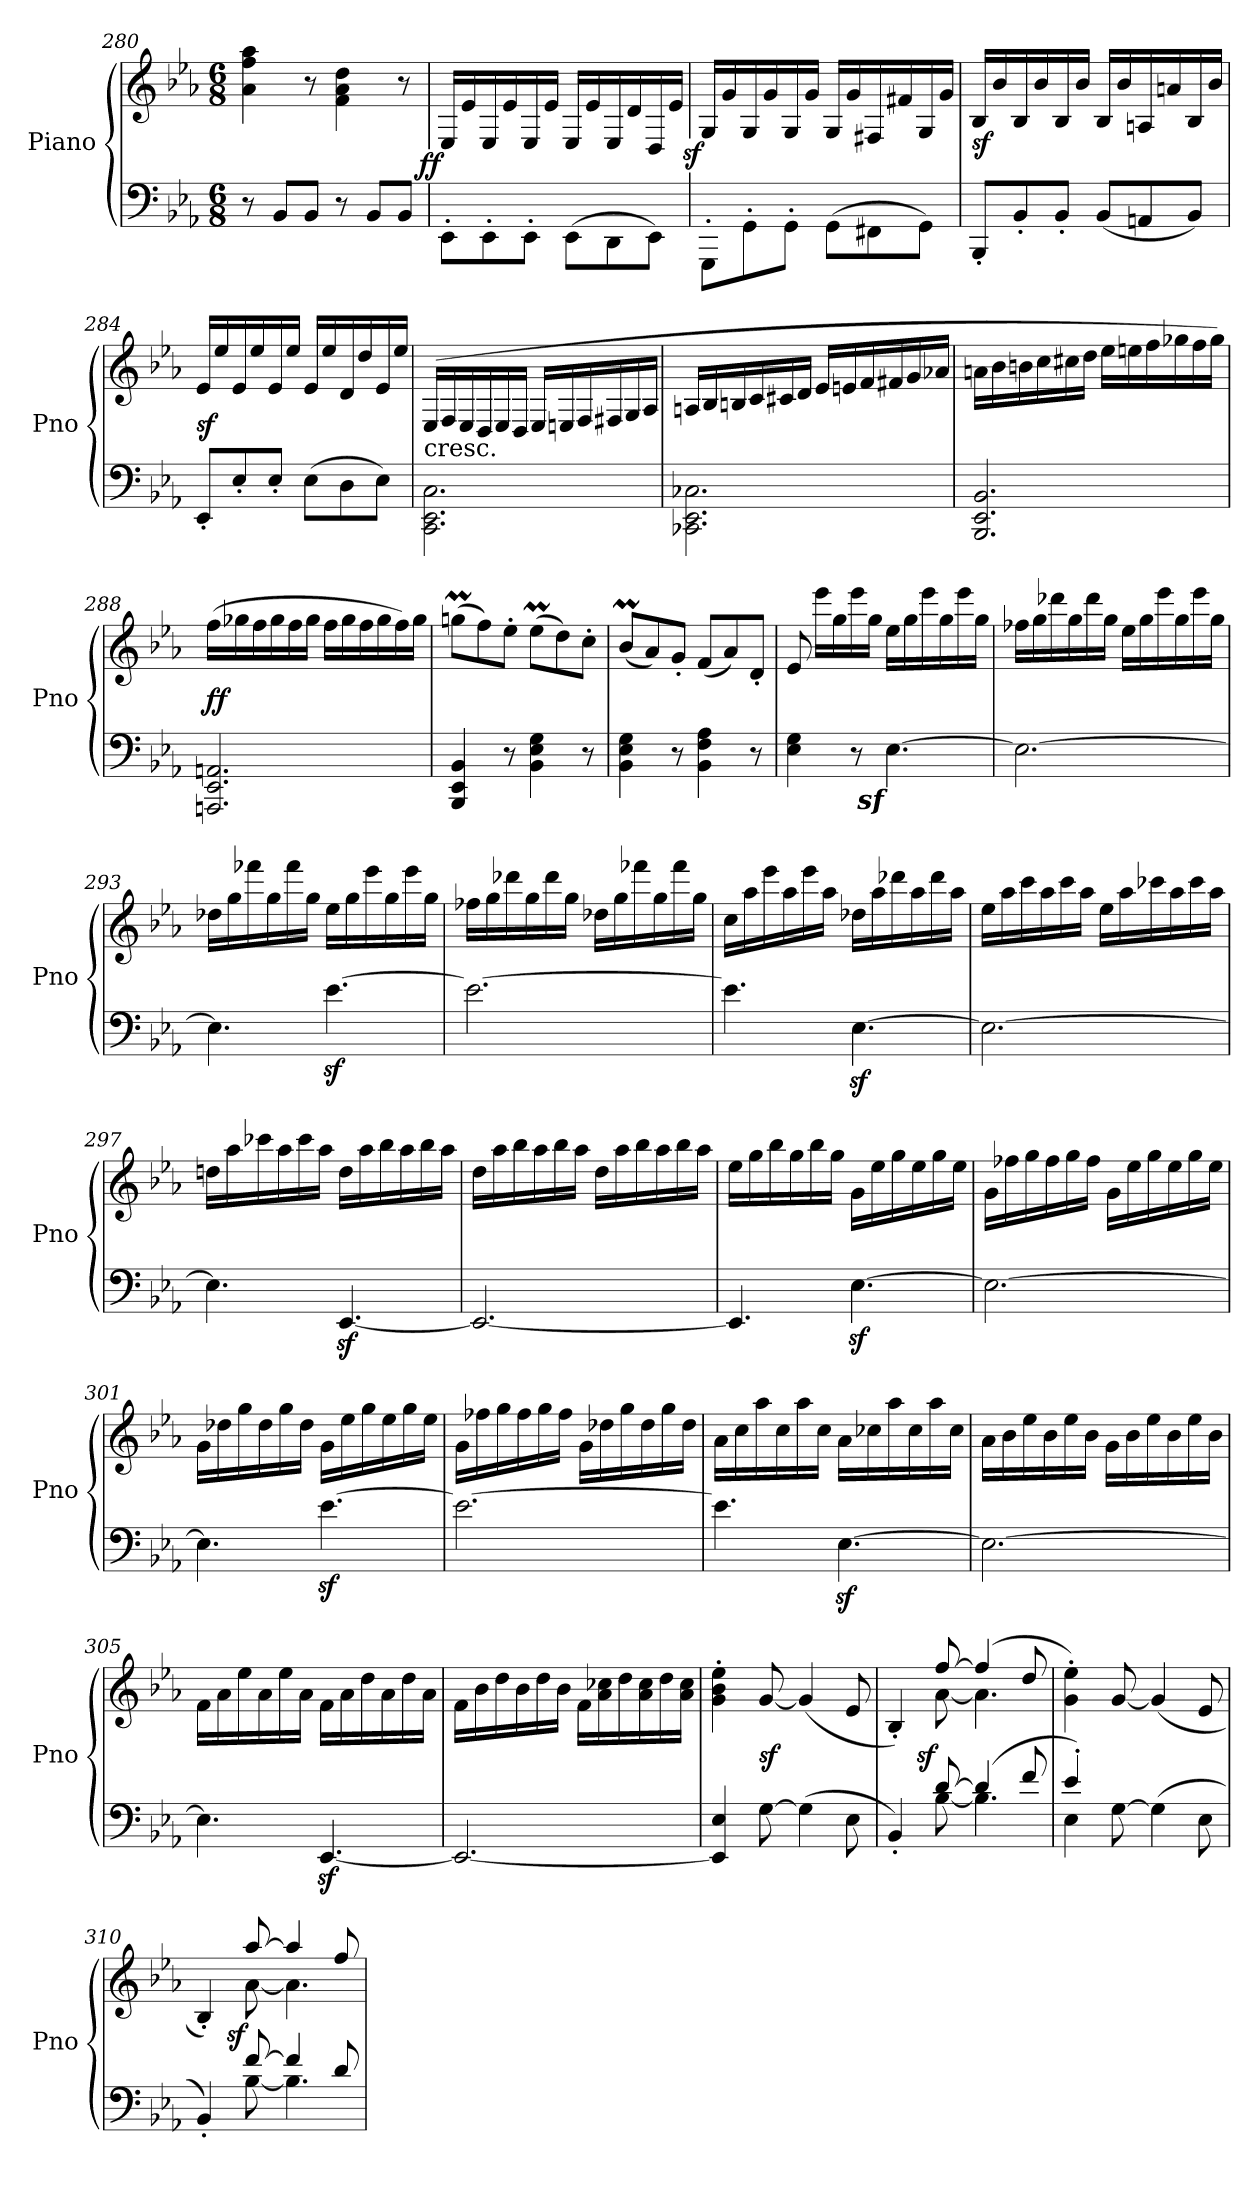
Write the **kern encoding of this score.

**kern	**kern	**dynam
*part1	*part1	*part1
*staff2	*staff1	*staff1/2
*I"Piano	*	*
*I'Pno	*	*
*clefF4	*clefG2	*
*k[b-e-a-]	*k[b-e-a-]	*
*M6/8	*M6/8	*
=280	=280	=280
8r	4a- 4ff 4aa-	.
8BB-L	.	.
8BB-J	8r	.
8r	4f\ 4a-\ 4dd\	.
8BB-L	.	.
8BB-J	8r	.
=281	=281	=281
!	!	!LO:DY:rj
8EE-'\L	16E-/LL	ff
.	16e-	.
8EE-'\	16E-/	.
.	16e-	.
8EE-'\J	16E-/	.
.	16e-JJ	.
(8EE-\L	16E-/LL	.
.	16e-	.
8DD\	16E-/	.
.	16d	.
8EE-\J)	16D/	.
.	16e-JJ	.
=282	=282	=282
!	!	!LO:DY:rj
8GGG'\L	16G/LL	sf
.	16g	.
8GG'\	16G/	.
.	16g	.
8GG'\J	16G/	.
.	16gJJ	.
(8GG\L	16G/LL	.
.	16g	.
8FF#X\	16F#X/	.
.	16f#X	.
8GG\J)	16G/	.
.	16gJJ	.
=283	=283	=283
8BBB-'L	16B-LL	sf
.	16b-	.
8BB-'	16B-	.
.	16b-	.
8BB-'J	16B-	.
.	16b-JJ	.
(8BB-L	16B-LL	.
.	16b-	.
8AAn	16An	.
.	16an	.
8BB-J)	16B-	.
.	16b-JJ	.
=284	=284	=284
8EE-'L	16e-LL	sf
.	16ee-	.
8E-'	16e-	.
.	16ee-	.
8E-'J	16e-	.
.	16ee-JJ	.
(8E-L	16e-LL	.
.	16ee-	.
8D	16d	.
.	16dd	.
8E-J)	16e-	.
.	16ee-JJ	.
=285	=285	=285
!	!LO:TX:c:t=cresc.	!
2.CC\ 2.EE-\ 2.C\	(16E-/LL	.
.	16F/	.
.	16E-/	.
.	16D/	.
.	16E-/	.
.	16D/JJ	.
.	16E-/LL	.
.	16En/	.
.	16F/	.
.	16F#X/	.
.	16G/	.
.	16A-/JJ	.
=286	=286	=286
2.CC-X\ 2.EE-\ 2.C-X\	16An/LL	.
.	16B-/	.
.	16Bn/	.
.	16c/	.
.	16c#X/	.
.	16d/JJ	.
.	16e-LL	.
.	16en	.
.	16f	.
.	16f#X	.
.	16g	.
.	16a-XJJ	.
=287	=287	=287
2.BBB- 2.EE- 2.BB-	16anLL	.
.	16b-	.
.	16bn	.
.	16cc	.
.	16cc#X	.
.	16ddJJ	.
.	16ee-LL	.
.	16een	.
.	16ff	.
.	16gg-X	.
.	16ff	.
.	16gg-JJ)	.
=288	=288	=288
2.AAAn 2.EE- 2.AAn	(16ffLL	ff
.	16gg-X	.
.	16ff	.
.	16gg-	.
.	16ff	.
.	16gg-JJ	.
.	16ffLL	.
.	16gg-	.
.	16ff	.
.	16gg-	.
.	16ff)	.
.	16gg-JJ	.
=289	=289	=289
4BBB- 4EE- 4BB-	(8ggnmL	.
.	8ff)	.
8r	8ee-'J	.
4BB- 4E- 4G	(8ee-ML	.
.	8dd)	.
8r	8cc'J	.
=290	=290	=290
4BB- 4E- 4G	(8b-ML	.
.	8a-)	.
8r	8g'J	.
4BB- 4F 4A-	(8fL	.
.	8a-)	.
8r	8d'J	.
=291	=291	=291
4E- 4G	8e-	.
.	16eee-LL	.
.	16gg	.
8r	16eee-	.
.	16ggJJ	.
!LO:DY:rj	!	!
[4.E-z	16ee-LL	.
.	16gg	.
.	16eee-	.
.	16gg	.
.	16eee-	.
.	16ggJJ	.
=292	=292	=292
2.E-_	16ff-XLL	.
.	16gg	.
.	16ddd-X	.
.	16gg	.
.	16ddd-	.
.	16ggJJ	.
.	16ee-LL	.
.	16gg	.
.	16eee-	.
.	16gg	.
.	16eee-	.
.	16ggJJ	.
=293	=293	=293
4.E-]	16dd-XLL	.
.	16gg	.
.	16fff-X	.
.	16gg	.
.	16fff-	.
.	16ggJJ	.
[4.e-z	16ee-LL	.
.	16gg	.
.	16eee-	.
.	16gg	.
.	16eee-	.
.	16ggJJ	.
=294	=294	=294
2.e-_	16ff-XLL	.
.	16gg	.
.	16ddd-X	.
.	16gg	.
.	16ddd-	.
.	16ggJJ	.
.	16dd-XLL	.
.	16gg	.
.	16fff-X	.
.	16gg	.
.	16fff-	.
.	16ggJJ	.
=295	=295	=295
4.e-]	16ccLL	.
.	16aa-	.
.	16eee-	.
.	16aa-	.
.	16eee-	.
.	16aa-JJ	.
[4.E-z	16dd-XLL	.
.	16aa-	.
.	16ddd-X	.
.	16aa-	.
.	16ddd-	.
.	16aa-JJ	.
=296	=296	=296
2.E-_	16ee-LL	.
.	16aa-	.
.	16ccc	.
.	16aa-	.
.	16ccc	.
.	16aa-JJ	.
.	16ee-LL	.
.	16aa-	.
.	16ccc-X	.
.	16aa-	.
.	16ccc-	.
.	16aa-JJ	.
=297	=297	=297
4.E-]	16ddnLL	.
.	16aa-	.
.	16ccc-X	.
.	16aa-	.
.	16ccc-	.
.	16aa-JJ	.
[4.EE-z	16ddLL	.
.	16aa-	.
.	16bb-	.
.	16aa-	.
.	16bb-	.
.	16aa-JJ	.
=298	=298	=298
2.EE-_	16ddLL	.
.	16aa-	.
.	16bb-	.
.	16aa-	.
.	16bb-	.
.	16aa-JJ	.
.	16ddLL	.
.	16aa-	.
.	16bb-	.
.	16aa-	.
.	16bb-	.
.	16aa-JJ	.
=299	=299	=299
4.EE-]	16ee-LL	.
.	16gg	.
.	16bb-	.
.	16gg	.
.	16bb-	.
.	16ggJJ	.
[4.E-z	16gLL	.
.	16ee-	.
.	16gg	.
.	16ee-	.
.	16gg	.
.	16ee-JJ	.
=300	=300	=300
2.E-_	16gLL	.
.	16ff-X	.
.	16gg	.
.	16ff-	.
.	16gg	.
.	16ff-JJ	.
.	16gLL	.
.	16ee-	.
.	16gg	.
.	16ee-	.
.	16gg	.
.	16ee-JJ	.
=301	=301	=301
4.E-]	16gLL	.
.	16dd-X	.
.	16gg	.
.	16dd-	.
.	16gg	.
.	16dd-JJ	.
[4.e-z	16gLL	.
.	16ee-	.
.	16gg	.
.	16ee-	.
.	16gg	.
.	16ee-JJ	.
=302	=302	=302
2.e-_	16gLL	.
.	16ff-X	.
.	16gg	.
.	16ff-	.
.	16gg	.
.	16ff-JJ	.
.	16gLL	.
.	16dd-X	.
.	16gg	.
.	16dd-	.
.	16gg	.
.	16dd-JJ	.
=303	=303	=303
4.e-]	16a-LL	.
.	16cc	.
.	16aa-	.
.	16cc	.
.	16aa-	.
.	16ccJJ	.
[4.E-z	16a-LL	.
.	16cc-X	.
.	16aa-	.
.	16cc-	.
.	16aa-	.
.	16cc-JJ	.
=304	=304	=304
2.E-_	16a-LL	.
.	16b-	.
.	16ee-	.
.	16b-	.
.	16ee-	.
.	16b-JJ	.
.	16gLL	.
.	16b-	.
.	16ee-	.
.	16b-	.
.	16ee-	.
.	16b-JJ	.
=305	=305	=305
4.E-]	16fLL	.
.	16a-	.
.	16ee-	.
.	16a-	.
.	16ee-	.
.	16a-JJ	.
[4.EE-z	16f\LL	.
.	16a-\	.
.	16dd\	.
.	16a-\	.
.	16dd\	.
.	16a-\JJ	.
=306	=306	=306
2.EE-_	16f\LL	.
.	16b-\	.
.	16dd\	.
.	16b-\	.
.	16dd\	.
.	16b-\JJ	.
.	16f\LL	.
.	16a-\ 16cc-X\	.
.	16dd\	.
.	16a-\ 16cc-\	.
.	16dd\	.
.	16a-\ 16cc-\JJ	.
=307	=307	=307
4EE-] 4E-	4g' 4b-' 4ee-'	.
[8G	[8g	sf
(4G]	(4g]	.
8E-	8e-	.
=308	=308	=308
*^	*^	*
4BB-')	4ryy	4ryy	4B-')	.
!	!	!	!	!LO:DY:rj
[8d	[8B-	[8ff	[8a-	sf
(4d]	4.B-]	(4ff]	4.a-]	.
8f	.	8dd	.	.
*	*	*v	*v	*
=309	=309	=309	=309
4e-')	4E-	4g' 4ee-')	.
8ryy	[8G	[8g	.
4.ryy	(4G]	(4g]	.
.	8E-	8e-	.
=310	=310	=310	=310
*	*	*^	*
4BB-')	4ryy	4ryy	4B-')	.
!	!	!	!	!LO:DY:rj
[8f	[8B-	[8aa-	[8a-	sf
4f]	4.B-]	4aa-]	4.a-]	.
8d	.	8ff	.	.
*v	*v	*	*	*
*	*v	*v	*
=	=	=
*-	*-	*-
